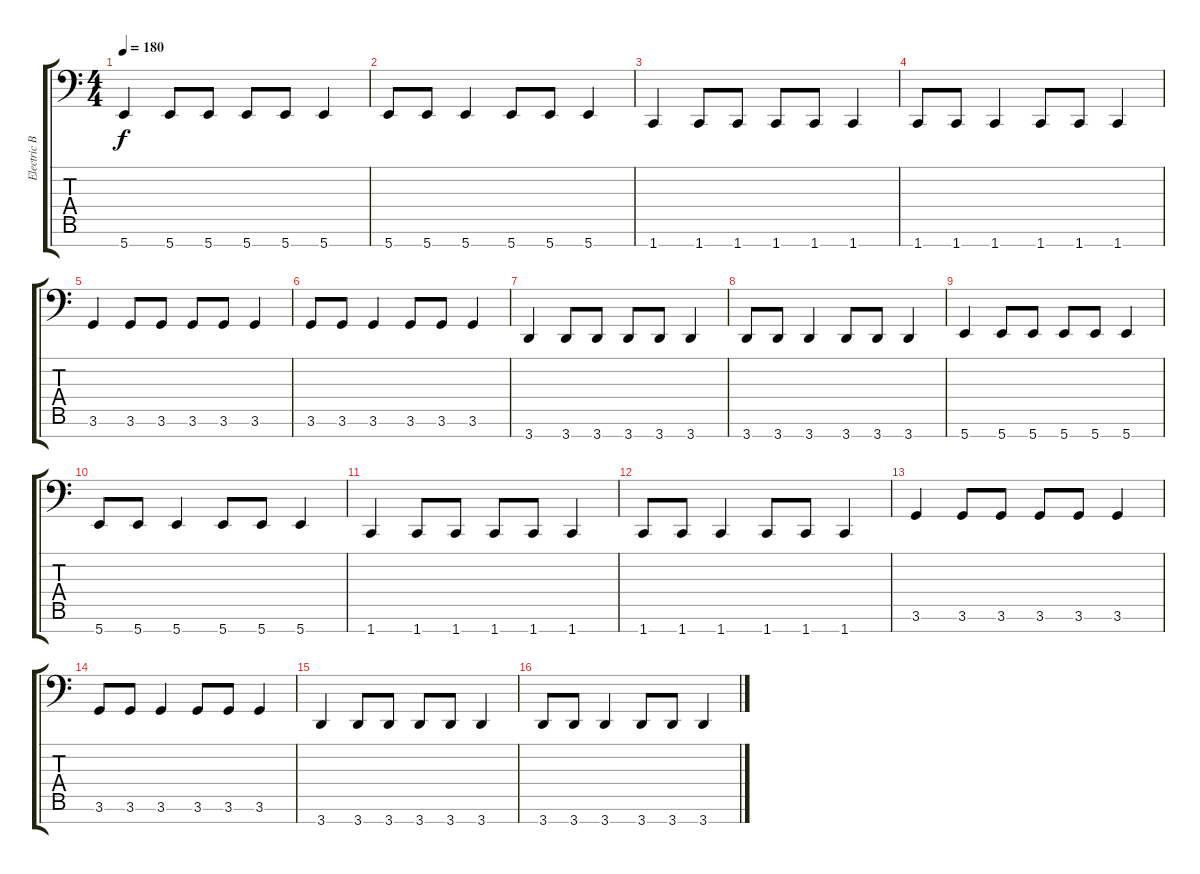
\track ("Electric Bass" "Electric B") {instrument electricbasspick}
\staff {score tabs}
\tuning (E3 B2 G2 D2 A1 E1 B0) {hide}
\ts (4 4)
\tempo 180
\clef f4
\ks c
5.7.4{dy f} 5.7.8 5.7.8 5.7.8 5.7.8 5.7.4 |
5.7.8 5.7.8 5.7.4 5.7.8 5.7.8 5.7.4 |
1.7.4 1.7.8 1.7.8 1.7.8 1.7.8 1.7.4 |
1.7.8 1.7.8 1.7.4 1.7.8 1.7.8 1.7.4 |
3.6.4 3.6.8 3.6.8 3.6.8 3.6.8 3.6.4 |
3.6.8 3.6.8 3.6.4 3.6.8 3.6.8 3.6.4 |
3.7.4 3.7.8 3.7.8 3.7.8 3.7.8 3.7.4 |
3.7.8 3.7.8 3.7.4 3.7.8 3.7.8 3.7.4 |
5.7.4 5.7.8 5.7.8 5.7.8 5.7.8 5.7.4 |
5.7.8 5.7.8 5.7.4 5.7.8 5.7.8 5.7.4 |
1.7.4 1.7.8 1.7.8 1.7.8 1.7.8 1.7.4 |
1.7.8 1.7.8 1.7.4 1.7.8 1.7.8 1.7.4 |
3.6.4 3.6.8 3.6.8 3.6.8 3.6.8 3.6.4 |
3.6.8 3.6.8 3.6.4 3.6.8 3.6.8 3.6.4 |
3.7.4 3.7.8 3.7.8 3.7.8 3.7.8 3.7.4 |
3.7.8 3.7.8 3.7.4 3.7.8 3.7.8 3.7.4
